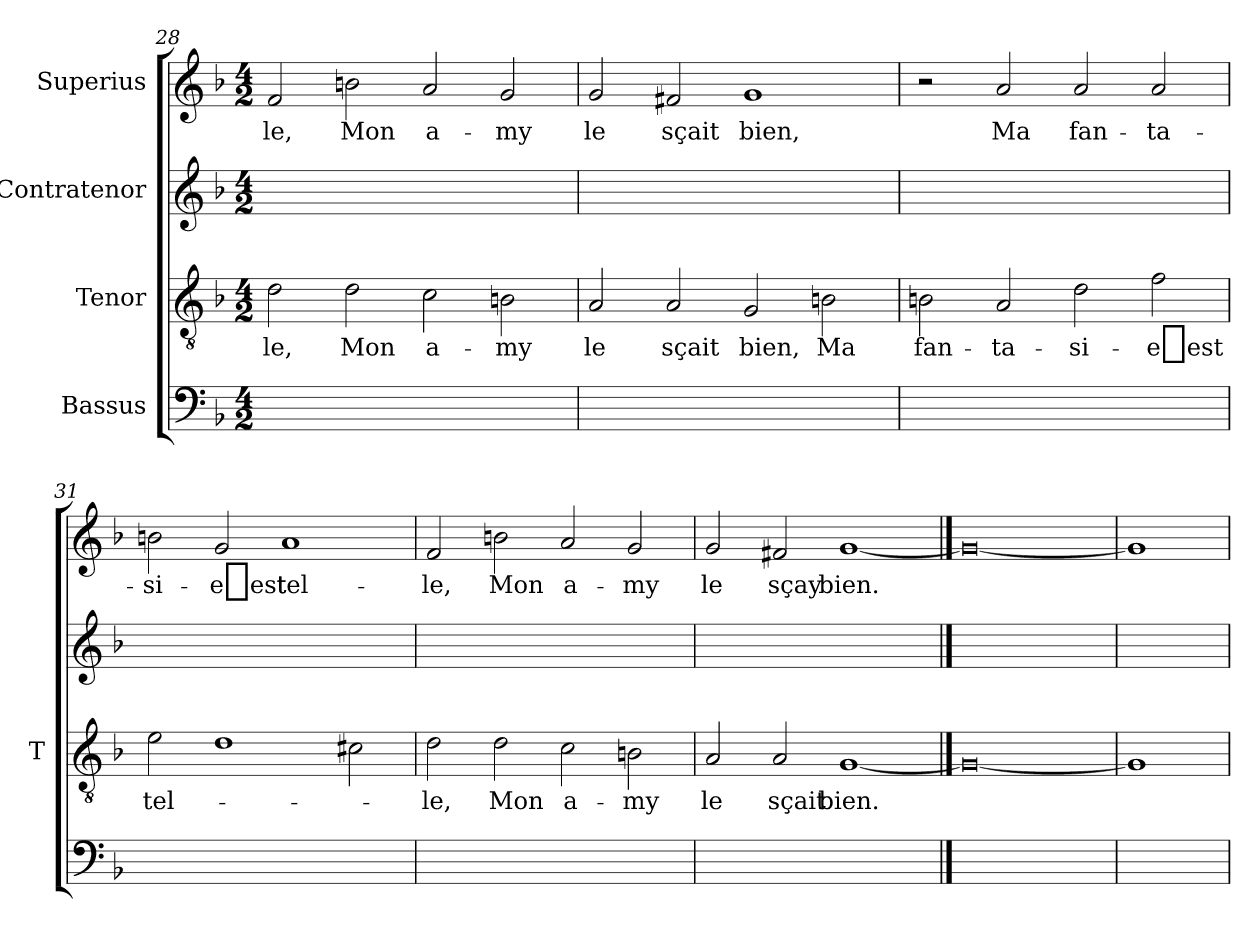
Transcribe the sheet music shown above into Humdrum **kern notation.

**kern	**kern	**text	**kern	**kern	**text
*part4	*part3	*part3	*part2	*part1	*part1
*staff4	*staff3	*staff3	*staff2	*staff1	*staff1
*I"Bassus	*I"Tenor	*	*I"Contratenor	*I"Superius	*
*	*I'T	*	*	*	*
*clefF4	*clefGv2	*	*clefG2	*clefG2	*
*k[b-]	*k[b-]	*	*k[b-]	*k[b-]	*
*M4/2	*M4/2	*	*M4/2	*M4/2	*
=28	=28	=28	=28	=28	=28
0ryy	2d	-le,	0ryy	2f	-le,
.	2d	-Mon	.	2b	-Mon
.	2c	a-	.	2a	a-
.	2B	-my	.	2g	-my
=29	=29	=29	=29	=29	=29
0ryy	2A	-le	0ryy	2g	-le
.	2A	-sçait	.	2f#X	-sçait
.	2G	-bien,	.	1g	-bien,
.	2B	-Ma	.	.	.
=30	=30	=30	=30	=30	=30
0ryy	2B	fan-	0ryy	2r	.
.	2A	ta-	.	2a	-Ma
.	2d	si-	.	2a	fan-
.	2f	-e_est	.	2a	ta-
=31	=31	=31	=31	=31	=31
0ryy	2e	tel-	0ryy	2b	si-
.	1d	.	.	2g	-e_est
.	.	.	.	1a	tel-
.	2c#X	.	.	.	.
=32	=32	=32	=32	=32	=32
0ryy	2d	-le,	0ryy	2f	-le,
.	2d	-Mon	.	2b	-Mon
.	2c	a-	.	2a	a-
.	2B	-my	.	2g	-my
=33	=33	=33	=33	=33	=33
1ryy	2A	-le	1ryy	2g	-le
.	2A	-sçait	.	2f#X	-sçay
1ryy	[1G	-bien.	1ryy	[1g	-bien.
==34	==34	==34	==34	==34	==34
0ryy	0G_	.	0ryy	0g_	.
=35	=35	=35	=35	=35	=35
1ryy	1G]	.	1ryy	1g]	.
=	=	=	=	=	=
*-	*-	*-	*-	*-	*-
